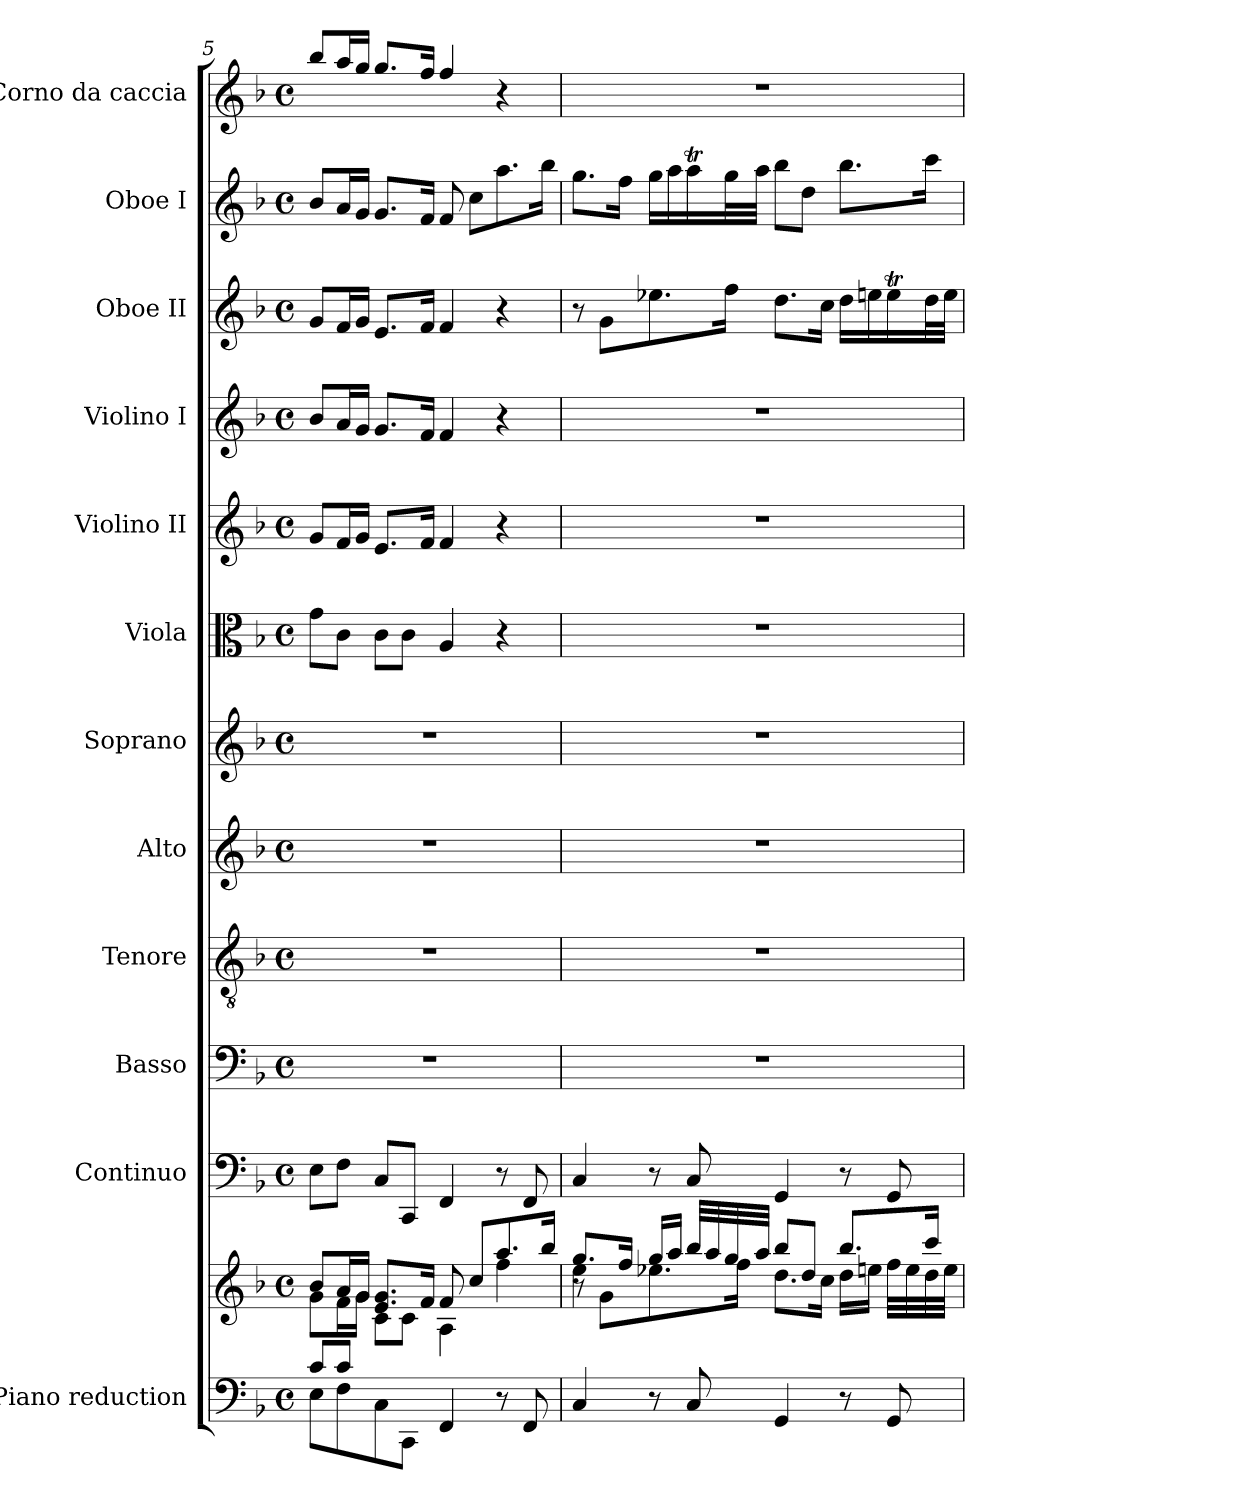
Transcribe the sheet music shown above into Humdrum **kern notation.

**kern	**kern	**kern	**kern	**kern	**kern	**kern	**kern	**kern	**kern	**kern	**kern	**kern
*part12	*part12	*part11	*part10	*part9	*part8	*part7	*part6	*part5	*part4	*part3	*part2	*part1
*staff13	*staff12	*staff11	*staff10	*staff9	*staff8	*staff7	*staff6	*staff5	*staff4	*staff3	*staff2	*staff1
*I"Piano reduction	*	*I"Continuo	*I"Basso	*I"Tenore	*I"Alto	*I"Soprano	*I"Viola	*I"Violino II	*I"Violino I	*I"Oboe II	*I"Oboe I	*I"Corno da caccia
*I'Pno	*	*	*	*	*	*	*I'Vla	*I'Vln	*I'Vln	*I'Ob	*I'Ob	*
!!LO:PB:g=z
*clefF4	*clefG2	*clefF4	*clefF4	*clefGv2	*clefG2	*clefG2	*clefC3	*clefG2	*clefG2	*clefG2	*clefG2	*clefG2
*	*	*	*	*	*	*	*	*	*	*	*	*ITrd7c12
*k[b-]	*k[b-]	*k[b-]	*k[b-]	*k[b-]	*k[b-]	*k[b-]	*k[b-]	*k[b-]	*k[b-]	*k[b-]	*k[b-]	*k[b-]
*M4/4	*M4/4	*M4/4	*M4/4	*M4/4	*M4/4	*M4/4	*M4/4	*M4/4	*M4/4	*M4/4	*M4/4	*M4/4
*met(c)	*met(c)	*met(c)	*met(c)	*met(c)	*met(c)	*met(c)	*met(c)	*met(c)	*met(c)	*met(c)	*met(c)	*met(c)
=5	=5	=5	=5	=5	=5	=5	=5	=5	=5	=5	=5	=5
*^	*^	*	*	*	*	*	*	*	*	*	*	*
8c/L	8E\L	8b-/L	8g\L	8E\L	1r	1r	1r	1r	8g\L	8g/L	8b-/L	8g/L	8b-/L	8b-/L
8c/J	8F\	16a/L	16f\L	8F\J	.	.	.	.	8c\J	16f/L	16a/L	16f/L	16a/L	16a/L
.	.	16g/JJ	16g\JJ	.	.	.	.	.	.	16g/JJ	16g/JJ	16g/JJ	16g/JJ	16g/JJ
4ryy	8C\	8.e/ 8.g/L	8c\L	8C/L	.	.	.	.	8c\L	8.e/L	8.g/L	8.e/L	8.g/L	8.g/L
.	8CC\J	.	8c\J	8CC/J	.	.	.	.	8c\J	.	.	.	.	.
.	.	16f/Jk	.	.	.	.	.	.	.	16f/Jk	16f/Jk	16f/Jk	16f/Jk	16f/Jk
4FF/	4ryy	8f/	4A\	4FF/	.	.	.	.	4A/	4f/	4f/	4f/	8f/	4f/
.	.	8cc/L	.	.	.	.	.	.	.	.	.	.	8cc\L	.
8r	8ryy	8.aa/	4ff\	8r	.	.	.	.	4r	4r	4r	4r	8.aa\	4r
8FF/	8ryy	.	.	8FF/	.	.	.	.	.	.	.	.	.	.
.	.	16bb-/Jk	.	.	.	.	.	.	.	.	.	.	16bb-\Jk	.
*v	*v	*	*	*	*	*	*	*	*	*	*	*	*	*
=6	=6	=6	=6	=6	=6	=6	=6	=6	=6	=6	=6	=6	=6
*	*	*^	*	*	*	*	*	*	*	*	*	*	*
4C/	8.gg/L	8r	4ee\	4C/	1r	1r	1r	1r	1r	1r	1r	8r	8.gg\L	1r
.	.	8g\L	.	.	.	.	.	.	.	.	.	8g\L	.	.
.	16ff/Jk	.	.	.	.	.	.	.	.	.	.	.	16ff\Jk	.
8r	16gg/LL	8.ee-X\	4ryy	8r	.	.	.	.	.	.	.	8.ee-X\	16gg\LL	.
.	16aa/JJ	.	.	.	.	.	.	.	.	.	.	.	16aa\	.
8C/	32bb-/LLL	.	.	8C/	.	.	.	.	.	.	.	.	16aat\	.
.	32aa/	.	.	.	.	.	.	.	.	.	.	.	.	.
.	32gg/	16ff\Jk	.	.	.	.	.	.	.	.	.	16ff\Jk	32gg\L	.
.	32aa/JJJ	.	.	.	.	.	.	.	.	.	.	.	32aa\JJJ	.
4GG/	8bb-/L	8.dd\L	2ryy	4GG/	.	.	.	.	.	.	.	8.dd\L	8bb-\L	.
.	8dd/J	.	.	.	.	.	.	.	.	.	.	.	8dd\J	.
.	.	16cc\Jk	.	.	.	.	.	.	.	.	.	16cc\Jk	.	.
8r	8.bb-/L	16dd\LL	.	8r	.	.	.	.	.	.	.	16dd\LL	8.bb-\L	.
.	.	16een\JJ	.	.	.	.	.	.	.	.	.	16een\	.	.
8GG/	.	32ff\LLL	.	8GG/	.	.	.	.	.	.	.	16eet\	.	.
.	.	32ee\	.	.	.	.	.	.	.	.	.	.	.	.
.	16ccc/Jk	32dd\	.	.	.	.	.	.	.	.	.	32dd\L	16ccc\Jk	.
.	.	32ee\JJJ	.	.	.	.	.	.	.	.	.	32ee\JJJ	.	.
*	*v	*v	*v	*	*	*	*	*	*	*	*	*	*	*
=	=	=	=	=	=	=	=	=	=	=	=	=
*-	*-	*-	*-	*-	*-	*-	*-	*-	*-	*-	*-	*-
